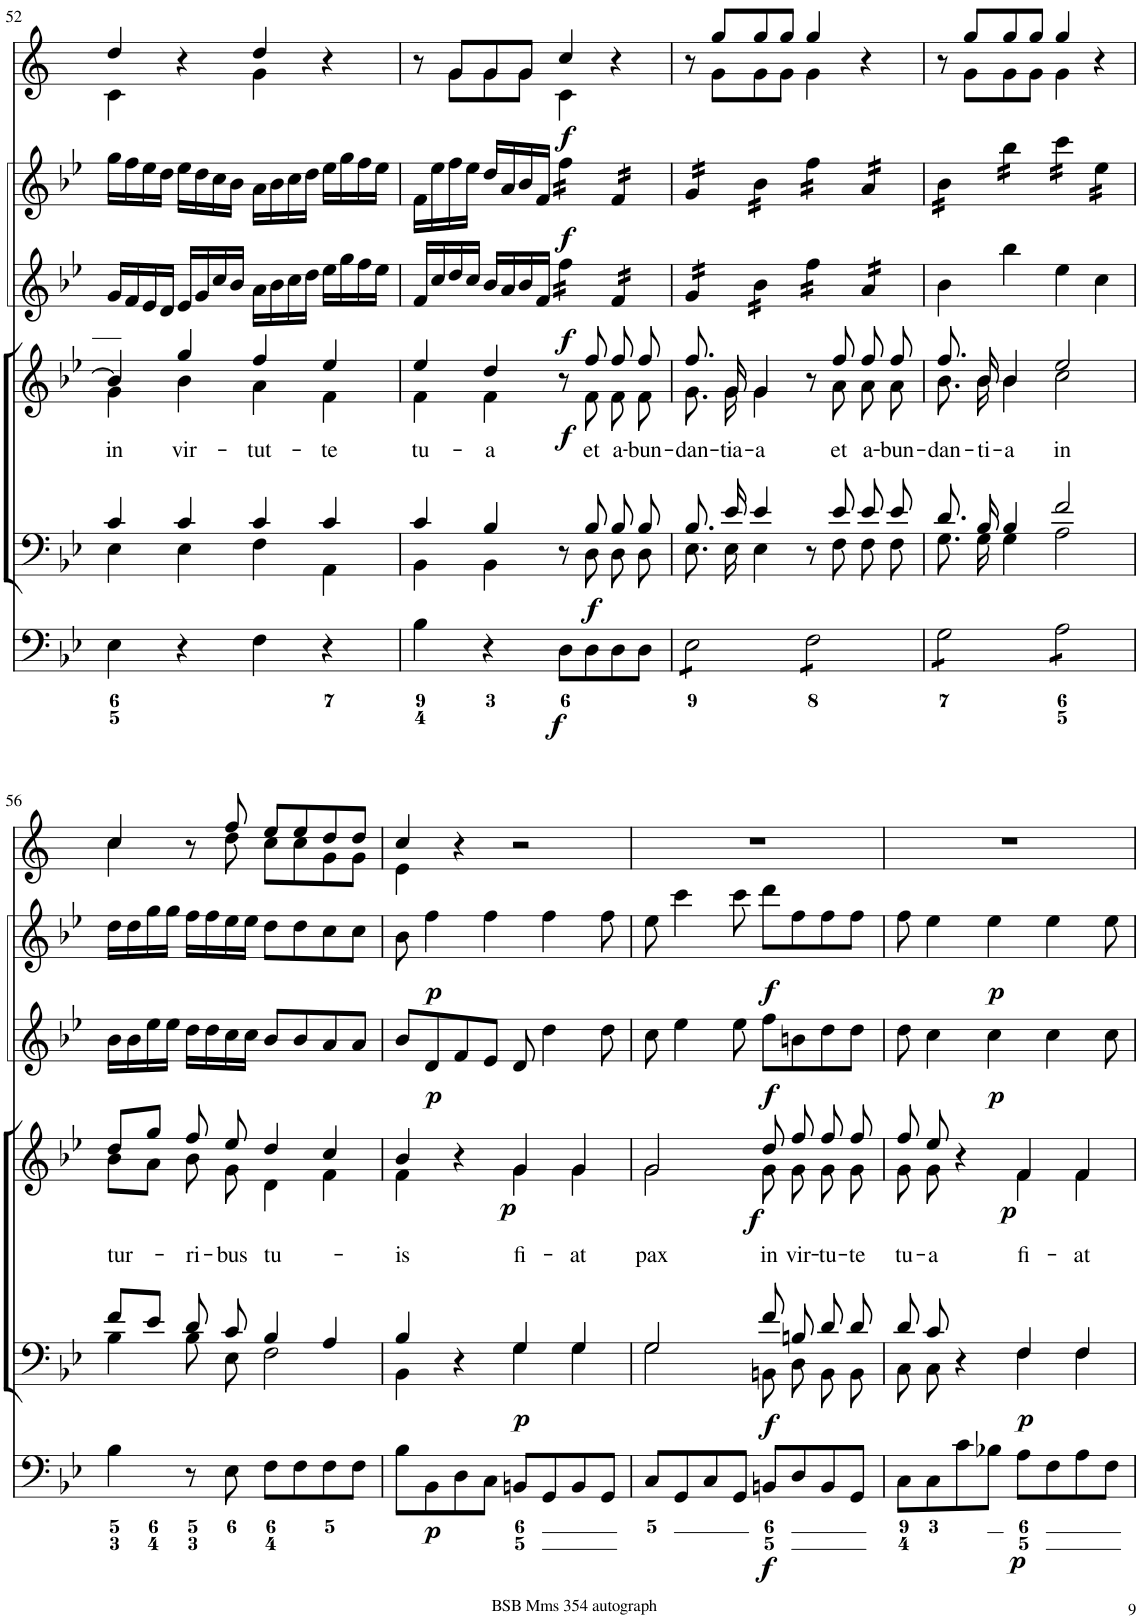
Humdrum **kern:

**kern	**dynam	**kern	**dynam	**kern	**text	**dynam	**kern	**dynam	**kern	**dynam	**kern	**dynam
*part6	*part6	*part5	*part5	*part4	*part4	*part4	*part3	*part3	*part2	*part2	*part1	*part1
*staff6	*staff6	*staff5	*staff5	*staff4	*staff4	*staff4	*staff3	*staff3	*staff2	*staff2	*staff1	*staff1
*I"Organ	*	*I"Voice	*	*I"Voice	*	*	*I"Violino 2	*	*I"Violino 1	*	*I"Clarini in B[b]	*
*	*	*	*	*	*	*	*I'Vln	*	*I'Vln	*	*	*
!!LO:PB:g=z
*clefF4	*	*clefF4	*	*clefG2	*	*	*clefG2	*	*clefG2	*	*clefG2	*
*	*	*	*	*	*	*	*	*	*	*	*Trd1c2	*
*k[b-e-]	*	*k[b-e-]	*	*k[b-e-]	*	*	*k[b-e-]	*	*k[b-e-]	*	*k[]	*
*M4/4	*	*M4/4	*	*M4/4	*	*	*M4/4	*	*M4/4	*	*M4/4	*
*met(c)	*	*met(c)	*	*met(c)	*	*	*met(c)	*	*met(c)	*	*met(c)	*
=52	=52	=52	=52	=52	=52	=52	=52	=52	=52	=52	=52	=52
*	*	*^	*	*^	*	*	*	*	*	*	*	*
!	!	!	!	!	!	!	!LO:LY:b	!	!	!	!	!	!	!
*	*	*	*	*	*	*	*	*	*	*	*	*	*^	*
4E-\	.	4c/	4E-\	.	4b-/]	4g\	in	.	16g/LL	.	16gg\LL	.	4dd/	4c\	.
.	.	.	.	.	.	.	.	.	16f/	.	16ff\	.	.	.	.
.	.	.	.	.	.	.	.	.	16e-/	.	16ee-\	.	.	.	.
.	.	.	.	.	.	.	.	.	16d/JJ	.	16dd\JJ	.	.	.	.
!	!	!	!	!	!	!	!LO:LY:b	!	!	!	!	!	!	!	!
4r	.	4c/	4E-\	.	4gg/	4b-\	vir-	.	16e-/LL	.	16ee-\LL	.	4r	4ryy	.
.	.	.	.	.	.	.	.	.	16g/	.	16dd\	.	.	.	.
.	.	.	.	.	.	.	.	.	16cc/	.	16cc\	.	.	.	.
.	.	.	.	.	.	.	.	.	16b-/JJ	.	16b-\JJ	.	.	.	.
!	!	!	!	!	!	!	!LO:LY:b	!	!	!	!	!	!	!	!
4F\	.	4c/	4F\	.	4ff/	4a\	-tut-	.	16a\LL	.	16a\LL	.	4dd/	4g\	.
.	.	.	.	.	.	.	.	.	16b-\	.	16b-\	.	.	.	.
.	.	.	.	.	.	.	.	.	16cc\	.	16cc\	.	.	.	.
.	.	.	.	.	.	.	.	.	16dd\JJ	.	16dd\JJ	.	.	.	.
!	!	!	!	!	!	!	!LO:LY:b	!	!	!	!	!	!	!	!
4r	.	4c/	4AA\	.	4ee-/	4f\	-te	.	16ee-\LL	.	16ee-\LL	.	4r	4ryy	.
.	.	.	.	.	.	.	.	.	16gg\	.	16gg\	.	.	.	.
.	.	.	.	.	.	.	.	.	16ff\	.	16ff\	.	.	.	.
.	.	.	.	.	.	.	.	.	16ee-\JJ	.	16ee-\JJ	.	.	.	.
=53	=53	=53	=53	=53	=53	=53	=53	=53	=53	=53	=53	=53	=53	=53	=53
!	!	!	!	!	!	!	!LO:LY:b	!	!	!	!	!	!	!	!
4B-\	.	4c/	4BB-\	.	4ee-/	4f\	tu-	.	16f/LL	.	16f\LL	.	8r	8ryy	.
.	.	.	.	.	.	.	.	.	16cc/	.	16ee-\	.	.	.	.
.	.	.	.	.	.	.	.	.	16dd/	.	16ff\	.	8g/L	8g\L	.
.	.	.	.	.	.	.	.	.	16cc/JJ	.	16ee-\JJ	.	.	.	.
!	!	!	!	!	!	!	!LO:LY:b	!	!	!	!	!	!	!	!
4r	.	4B-/	4BB-\	.	4dd/	4f\	-a	.	16b-/LL	.	16dd/LL	.	8g/	8g\	.
.	.	.	.	.	.	.	.	.	16a/	.	16a/	.	.	.	.
.	.	.	.	.	.	.	.	.	16b-/	.	16b-/	.	8g/J	8g\J	.
.	.	.	.	.	.	.	.	.	16f/JJ	.	16f/JJ	.	.	.	.
!	!LO:DY:b	!	!	!	!	!	!	!LO:DY:b	!	!LO:DY:b	!	!LO:DY:b	!	!	!LO:DY:b
*	*	*	*	*	*	*	*	*	*tremolo	*	*	*	*	*	*
*	*	*	*	*	*	*	*	*	*	*	*tremolo	*	*	*	*
8D\L	f	8r	8ryy	.	8r	8ryy	.	f	16ff\LL	f	16ff\LL	f	4cc/	4c\	f
.	.	.	.	.	.	.	.	.	16ff\	.	16ff\	.	.	.	.
!	!	!	!	!LO:DY:b	!	!	!LO:LY:b	!	!	!	!	!	!	!	!
8D\	.	8B-/	8D\	f	8ff/	8f\	et	.	16ff\	.	16ff\	.	.	.	.
.	.	.	.	.	.	.	.	.	16ff\JJ	.	16ff\JJ	.	.	.	.
!	!	!	!	!	!	!	!LO:LY:b	!	!	!	!	!	!	!	!
8D\	.	8B-/	8D\	.	8ff/	8f\	a-	.	16f/LL	.	16f/LL	.	4r	4ryy	.
.	.	.	.	.	.	.	.	.	16f/	.	16f/	.	.	.	.
!	!	!	!	!	!	!	!LO:LY:b	!	!	!	!	!	!	!	!
8D\J	.	8B-/	8D\	.	8ff/	8f\	-bun-	.	16f/	.	16f/	.	.	.	.
.	.	.	.	.	.	.	.	.	16f/JJ	.	16f/JJ	.	.	.	.
=54	=54	=54	=54	=54	=54	=54	=54	=54	=54	=54	=54	=54	=54	=54	=54
!	!	!	!	!	!	!	!LO:LY:b	!	!	!	!	!	!	!	!
*tremolo	*	*	*	*	*	*	*	*	*	*	*	*	*	*	*
8E-\L	.	8.B-/	8.E-\	.	8.ff/	8.g\	-dan-	.	16g/LL	.	16g/LL	.	8r	8ryy	.
.	.	.	.	.	.	.	.	.	16g/	.	16g/	.	.	.	.
8E-\	.	.	.	.	.	.	.	.	16g/	.	16g/	.	8gg/L	8g\L	.
!	!	!	!	!	!	!	!LO:LY:b	!	!	!	!	!	!	!	!
.	.	16e-/	16E-\	.	16g/	16g\	-tia-	.	16g/JJ	.	16g/JJ	.	.	.	.
!	!	!	!	!	!	!	!LO:LY:b	!	!	!	!	!	!	!	!
8E-\	.	4e-/	4E-\	.	4g/	4g\	-a	.	16b-\LL	.	16b-\LL	.	8gg/	8g\	.
.	.	.	.	.	.	.	.	.	16b-\	.	16b-\	.	.	.	.
8E-\J	.	.	.	.	.	.	.	.	16b-\	.	16b-\	.	8gg/J	8g\J	.
.	.	.	.	.	.	.	.	.	16b-\JJ	.	16b-\JJ	.	.	.	.
8F\L	.	8r	8ryy	.	8r	8ryy	.	.	16ff\LL	.	16ff\LL	.	4gg/	4g\	.
.	.	.	.	.	.	.	.	.	16ff\	.	16ff\	.	.	.	.
!	!	!	!	!	!	!	!LO:LY:b	!	!	!	!	!	!	!	!
8F\	.	8e-/	8F\	.	8ff/	8a\	et	.	16ff\	.	16ff\	.	.	.	.
.	.	.	.	.	.	.	.	.	16ff\JJ	.	16ff\JJ	.	.	.	.
!	!	!	!	!	!	!	!LO:LY:b	!	!	!	!	!	!	!	!
8F\	.	8e-/	8F\	.	8ff/	8a\	a-	.	16a/LL	.	16a/LL	.	4r	4ryy	.
.	.	.	.	.	.	.	.	.	16a/	.	16a/	.	.	.	.
!	!	!	!	!	!	!	!LO:LY:b	!	!	!	!	!	!	!	!
8F\J	.	8e-/	8F\	.	8ff/	8a\	-bun-	.	16a/	.	16a/	.	.	.	.
.	.	.	.	.	.	.	.	.	16a/JJ	.	16a/JJ	.	.	.	.
*	*	*	*	*	*	*	*	*	*Xtremolo	*	*	*	*	*	*
=55	=55	=55	=55	=55	=55	=55	=55	=55	=55	=55	=55	=55	=55	=55	=55
!	!	!	!	!	!	!	!LO:LY:b	!	!	!	!	!	!	!	!
8G\L	.	8.d/	8.G\	.	8.ff/	8.b-\	-dan-	.	4b-\	.	16b-\LL	.	8r	8ryy	.
.	.	.	.	.	.	.	.	.	.	.	16b-\	.	.	.	.
8G\	.	.	.	.	.	.	.	.	.	.	16b-\	.	8gg/L	8g\L	.
!	!	!	!	!	!	!	!LO:LY:b	!	!	!	!	!	!	!	!
.	.	16B-/	16G\	.	16b-/	16b-\	-ti-	.	.	.	16b-\JJ	.	.	.	.
!	!	!	!	!	!	!	!LO:LY:b	!	!	!	!	!	!	!	!
8G\	.	4B-/	4G\	.	4b-/	4b-\	-a	.	4bb-\	.	16bb-\LL	.	8gg/	8g\	.
.	.	.	.	.	.	.	.	.	.	.	16bb-\	.	.	.	.
8G\J	.	.	.	.	.	.	.	.	.	.	16bb-\	.	8gg/J	8g\J	.
.	.	.	.	.	.	.	.	.	.	.	16bb-\JJ	.	.	.	.
!	!	!	!	!	!	!	!LO:LY:b	!	!	!	!	!	!	!	!
8A\L	.	2f/	2A\	.	2ee-/	2cc\	in	.	4ee-\	.	16ccc\LL	.	4gg/	4g\	.
.	.	.	.	.	.	.	.	.	.	.	16ccc\	.	.	.	.
8A\	.	.	.	.	.	.	.	.	.	.	16ccc\	.	.	.	.
.	.	.	.	.	.	.	.	.	.	.	16ccc\JJ	.	.	.	.
8A\	.	.	.	.	.	.	.	.	4cc\	.	16ee-\LL	.	4r	4ryy	.
.	.	.	.	.	.	.	.	.	.	.	16ee-\	.	.	.	.
8A\J	.	.	.	.	.	.	.	.	.	.	16ee-\	.	.	.	.
*Xtremolo	*	*	*	*	*	*	*	*	*	*	*	*	*	*	*
.	.	.	.	.	.	.	.	.	.	.	16ee-\JJ	.	.	.	.
*	*	*	*	*	*	*	*	*	*	*	*Xtremolo	*	*	*	*
!!LO:LB:g=z	!!
=56	=56	=56	=56	=56	=56	=56	=56	=56	=56	=56	=56	=56	=56	=56	=56
!	!	!	!	!	!	!	!LO:LY:b	!	!	!	!	!	!	!	!
4B-\	.	8f/L	4B-\	.	8dd/L	8b-\L	tur-	.	16b-\LL	.	16dd\LL	.	4cc/	4cc\	.
.	.	.	.	.	.	.	.	.	16b-\	.	16dd\	.	.	.	.
.	.	8e-/J	.	.	8gg/J	8a\J	.	.	16ee-\	.	16gg\	.	.	.	.
.	.	.	.	.	.	.	.	.	16ee-\JJ	.	16gg\JJ	.	.	.	.
!	!	!	!	!	!	!	!LO:LY:b	!	!	!	!	!	!	!	!
8r	.	8d/	8B-\	.	8ff/	8b-\	-ri-	.	16dd\LL	.	16ff\LL	.	8r	8ryy	.
.	.	.	.	.	.	.	.	.	16dd\	.	16ff\	.	.	.	.
!	!	!	!	!	!	!	!LO:LY:b	!	!	!	!	!	!	!	!
8E-\	.	8c/	8E-\	.	8ee-/	8g\	-bus	.	16cc\	.	16ee-\	.	8ff/	8dd\	.
.	.	.	.	.	.	.	.	.	16cc\JJ	.	16ee-\JJ	.	.	.	.
!	!	!	!	!	!	!	!LO:LY:b	!	!	!	!	!	!	!	!
8F\L	.	4B-/	2F\	.	4dd/	4d\	tu-	.	8b-/L	.	8dd\L	.	8ee/L	8cc\L	.
8F\	.	.	.	.	.	.	.	.	8b-/	.	8dd\	.	8ee/	8cc\	.
8F\	.	4A/	.	.	4cc/	4f\	.	.	8a/	.	8cc\	.	8dd/	8g\	.
8F\J	.	.	.	.	.	.	.	.	8a/J	.	8cc\J	.	8dd/J	8g\J	.
=57	=57	=57	=57	=57	=57	=57	=57	=57	=57	=57	=57	=57	=57	=57	=57
!	!	!	!	!	!	!	!LO:LY:b	!	!	!	!	!	!	!	!
8B-\L	.	4B-/	4BB-\	.	4b-/	4f\	-is	.	8b-/L	.	8b-\	.	4cc/	4e\	.
!	!LO:DY:b	!	!	!	!	!	!	!	!	!LO:DY:b	!	!LO:DY:b	!	!	!
8BB-\	p	.	.	.	.	.	.	.	8d/	p	4ff\	p	.	.	.
8D\	.	4r	4ryy	.	4r	4ryy	.	.	8f/	.	.	.	4r	2.ryy	.
8C\J	.	.	.	.	.	.	.	.	8e-/J	.	4ff\	.	.	.	.
!	!	!	!	!LO:DY:b	!	!	!LO:LY:b	!LO:DY:b	!	!	!	!	!	!	!
8BBn/L	.	4G/	4G\	p	4g/	4g\	fi-	p	8d/	.	.	.	2r	.	.
8GG/	.	.	.	.	.	.	.	.	4dd\	.	4ff\	.	.	.	.
!	!	!	!	!	!	!	!LO:LY:b	!	!	!	!	!	!	!	!
8BB/	.	4G/	4G\	.	4g/	4g\	-at	.	.	.	.	.	.	.	.
8GG/J	.	.	.	.	.	.	.	.	8dd\	.	8ff\	.	.	.	.
*	*	*	*	*	*	*	*	*	*	*	*	*	*v	*v	*
=58	=58	=58	=58	=58	=58	=58	=58	=58	=58	=58	=58	=58	=58	=58
!	!	!	!	!	!	!	!LO:LY:b	!	!	!	!	!	!	!
8C/L	.	2G/	2G\	.	2g/	2g\	pax	.	8cc\	.	8ee-\	.	1r	.
8GG/	.	.	.	.	.	.	.	.	4ee-\	.	4ccc\	.	.	.
8C/	.	.	.	.	.	.	.	.	.	.	.	.	.	.
8GG/J	.	.	.	.	.	.	.	.	8ee-\	.	8ccc\	.	.	.
!	!LO:DY:b	!	!	!LO:DY:b	!	!	!LO:LY:b	!LO:DY:b	!	!LO:DY:b	!	!LO:DY:b	!	!
8BBn/L	f	8f/	8BBn\	f	8dd/	8g\	in	f	8ff\L	f	8ddd\L	f	.	.
!	!	!	!	!	!	!	!LO:LY:b	!	!	!	!	!	!	!
8D/	.	8Bn/	8D\	.	8ff/	8g\	vir-	.	8bn\	.	8ff\	.	.	.
!	!	!	!	!	!	!	!LO:LY:b	!	!	!	!	!	!	!
8BB/	.	8d/	8BB\	.	8ff/	8g\	-tu-	.	8dd\	.	8ff\	.	.	.
!	!	!	!	!	!	!	!LO:LY:b	!	!	!	!	!	!	!
8GG/J	.	8d/	8BB\	.	8ff/	8g\	-te	.	8dd\J	.	8ff\J	.	.	.
=59	=59	=59	=59	=59	=59	=59	=59	=59	=59	=59	=59	=59	=59	=59
!	!	!	!	!	!	!	!LO:LY:b	!	!	!	!	!	!	!
8C\L	.	8d/	8C\	.	8ff/	8g\	tu-	.	8dd\	.	8ff\	.	1r	.
!	!	!	!	!	!	!	!LO:LY:b	!	!	!	!	!	!	!
8C\	.	8c/	8C\	.	8ee-/	8g\	-a	.	4cc\	.	4ee-\	.	.	.
8c\	.	4r	4ryy	.	4r	4ryy	.	.	.	.	.	.	.	.
!	!	!	!	!	!	!	!	!	!	!LO:DY:b	!	!LO:DY:b	!	!
8B-X\J	.	.	.	.	.	.	.	.	4cc\	p	4ee-\	p	.	.
!	!LO:DY:b	!	!	!LO:DY:b	!	!	!LO:LY:b	!LO:DY:b	!	!	!	!	!	!
8A\L	p	4F/	4F\	p	4f/	4f\	fi-	p	.	.	.	.	.	.
8F\	.	.	.	.	.	.	.	.	4cc\	.	4ee-\	.	.	.
!	!	!	!	!	!	!	!LO:LY:b	!	!	!	!	!	!	!
8A\	.	4F/	4F\	.	4f/	4f\	-at	.	.	.	.	.	.	.
8F\J	.	.	.	.	.	.	.	.	8cc\	.	8ee-\	.	.	.
*	*	*v	*v	*	*	*	*	*	*	*	*	*	*	*
*	*	*	*	*v	*v	*	*	*	*	*	*	*	*
=	=	=	=	=	=	=	=	=	=	=	=	=
*-	*-	*-	*-	*-	*-	*-	*-	*-	*-	*-	*-	*-
